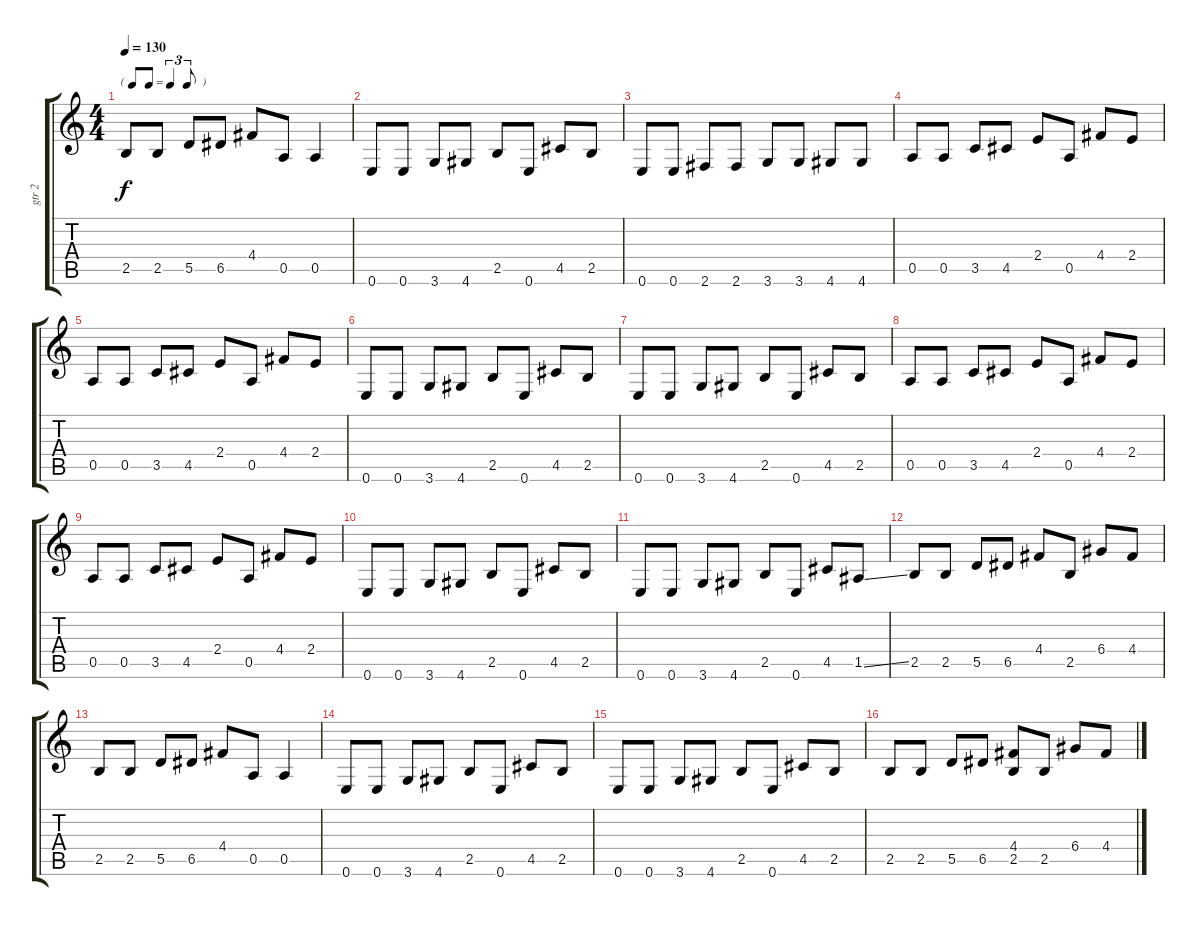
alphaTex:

\track ("gtr 2" "gtr 2") {instrument electricbassfinger}
\staff {score tabs}
\tuning (E4 B3 G3 D3 A2 E2) {hide}
\ts (4 4)
\tf triplet8th
\tempo 130
\clef g2
\ks c
2.5.8{dy f} 2.5.8 5.5.8 6.5.8 4.4.8 0.5.8 0.5.4 |
0.6.8 0.6.8 3.6.8 4.6.8 2.5.8 0.6.8 4.5.8 2.5.8 |
0.6.8 0.6.8 2.6.8 2.6.8 3.6.8 3.6.8 4.6.8 4.6.8 |
0.5.8 0.5.8 3.5.8 4.5.8 2.4.8 0.5.8 4.4.8 2.4.8 |
0.5.8 0.5.8 3.5.8 4.5.8 2.4.8 0.5.8 4.4.8 2.4.8 |
0.6.8 0.6.8 3.6.8 4.6.8 2.5.8 0.6.8 4.5.8 2.5.8 |
0.6.8 0.6.8 3.6.8 4.6.8 2.5.8 0.6.8 4.5.8 2.5.8 |
0.5.8 0.5.8 3.5.8 4.5.8 2.4.8 0.5.8 4.4.8 2.4.8 |
0.5.8 0.5.8 3.5.8 4.5.8 2.4.8 0.5.8 4.4.8 2.4.8 |
0.6.8 0.6.8 3.6.8 4.6.8 2.5.8 0.6.8 4.5.8 2.5.8 |
0.6.8 0.6.8 3.6.8 4.6.8 2.5.8 0.6.8 4.5.8 1.5{ss}.8 |
2.5.8 2.5.8 5.5.8 6.5.8 4.4.8 2.5.8 6.4.8 4.4.8 |
2.5.8 2.5.8 5.5.8 6.5.8 4.4.8 0.5.8 0.5.4 |
0.6.8 0.6.8 3.6.8 4.6.8 2.5.8 0.6.8 4.5.8 2.5.8 |
0.6.8 0.6.8 3.6.8 4.6.8 2.5.8 0.6.8 4.5.8 2.5.8 |
2.5.8 2.5.8 5.5.8 6.5.8 (4.4 2.5).8 2.5.8 6.4.8 4.4.8
